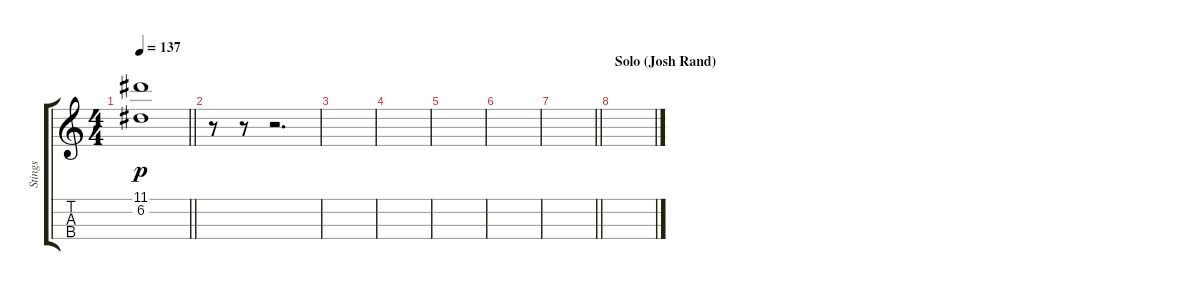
\track ("Stings" "Stings") {instrument stringensemble1}
\staff {score tabs}
\tuning (E5 A4 D4 G3) {hide}
\ts (4 4)
\tempo 137
\clef g2
\barLineRight lightlight
\ks c
(11.1{t} 6.2{t}).1{dy p volume 4} |
r.8 r.8 r.2{d} |
|
|
|
|
\barLineRight lightlight
|
\section ("" "Solo (Josh Rand)")
